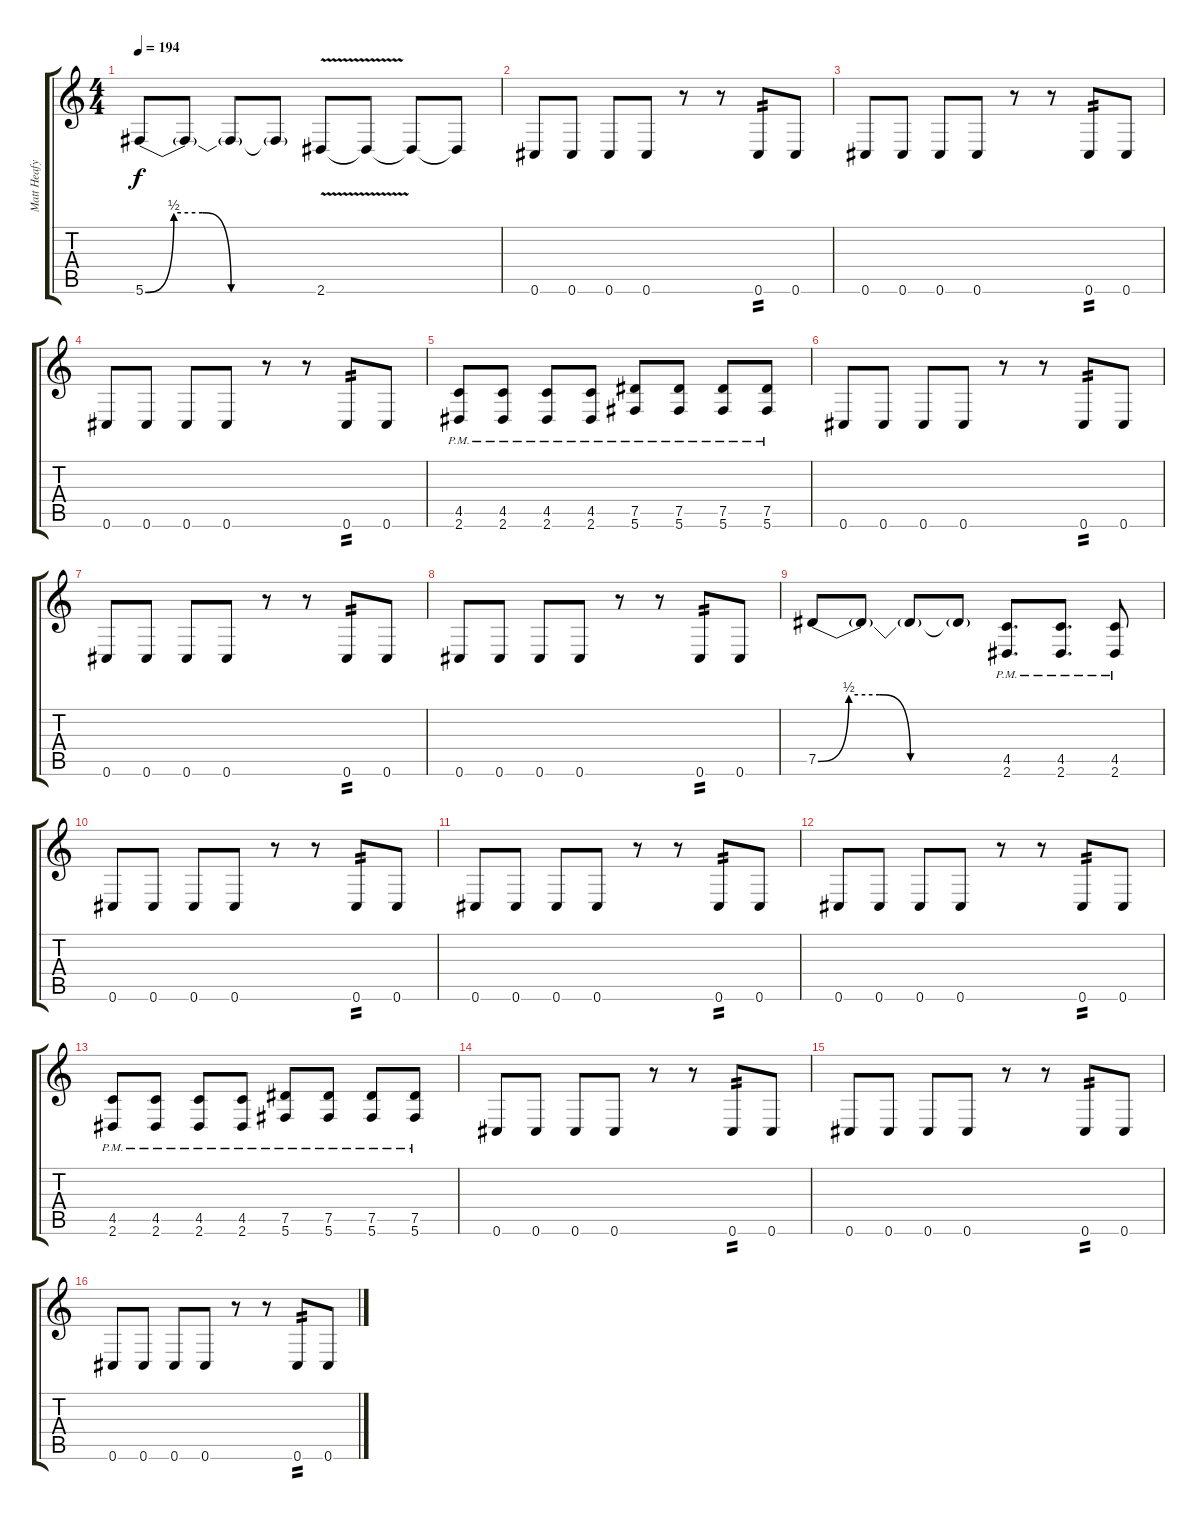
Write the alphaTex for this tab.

\track ("Matt Heafy" "Matt Heafy") {instrument distortionguitar}
\staff {score tabs}
\tuning (Eb4 Bb3 Gb3 Db3 Ab2 Db2) {hide}
\ts (4 4)
\tempo 194
\clef g2
\ks c
5.6{be (custom 0 0 10 2 20 2 30 0 60 0)}.8{dy f} 5.6{t}.8 5.6{t}.8 5.6{t}.8 2.6{v}.8 2.6{t}.8 2.6{t}.8 2.6{t}.8 |
0.6.8 0.6.8 0.6.8 0.6.8 r.8 r.8 0.6.8{tp 2} 0.6.8 |
0.6.8 0.6.8 0.6.8 0.6.8 r.8 r.8 0.6.8{tp 2} 0.6.8 |
0.6.8 0.6.8 0.6.8 0.6.8 r.8 r.8 0.6.8{tp 2} 0.6.8 |
(4.5{pm} 2.6{pm}).8 (4.5{pm} 2.6{pm}).8 (4.5{pm} 2.6{pm}).8 (4.5{pm} 2.6{pm}).8 (7.5{pm} 5.6{pm}).8 (7.5{pm} 5.6{pm}).8 (7.5{pm} 5.6{pm}).8 (7.5{pm} 5.6{pm}).8 |
0.6.8 0.6.8 0.6.8 0.6.8 r.8 r.8 0.6.8{tp 2} 0.6.8 |
0.6.8 0.6.8 0.6.8 0.6.8 r.8 r.8 0.6.8{tp 2} 0.6.8 |
0.6.8 0.6.8 0.6.8 0.6.8 r.8 r.8 0.6.8{tp 2} 0.6.8 |
7.5{be (custom 0 0 10 2 20 2 30 0 60 0)}.8 7.5{t}.8 7.5{t}.8 7.5{t}.8 (4.5{pm} 2.6{pm}).8{d} (4.5{pm} 2.6{pm}).8{d} (4.5{pm} 2.6{pm}).8 |
0.6.8 0.6.8 0.6.8 0.6.8 r.8 r.8 0.6.8{tp 2} 0.6.8 |
0.6.8 0.6.8 0.6.8 0.6.8 r.8 r.8 0.6.8{tp 2} 0.6.8 |
0.6.8 0.6.8 0.6.8 0.6.8 r.8 r.8 0.6.8{tp 2} 0.6.8 |
(4.5{pm} 2.6{pm}).8 (4.5{pm} 2.6{pm}).8 (4.5{pm} 2.6{pm}).8 (4.5{pm} 2.6{pm}).8 (7.5{pm} 5.6{pm}).8 (7.5{pm} 5.6{pm}).8 (7.5{pm} 5.6{pm}).8 (7.5{pm} 5.6{pm}).8 |
0.6.8 0.6.8 0.6.8 0.6.8 r.8 r.8 0.6.8{tp 2} 0.6.8 |
0.6.8 0.6.8 0.6.8 0.6.8 r.8 r.8 0.6.8{tp 2} 0.6.8 |
0.6.8 0.6.8 0.6.8 0.6.8 r.8 r.8 0.6.8{tp 2} 0.6.8
